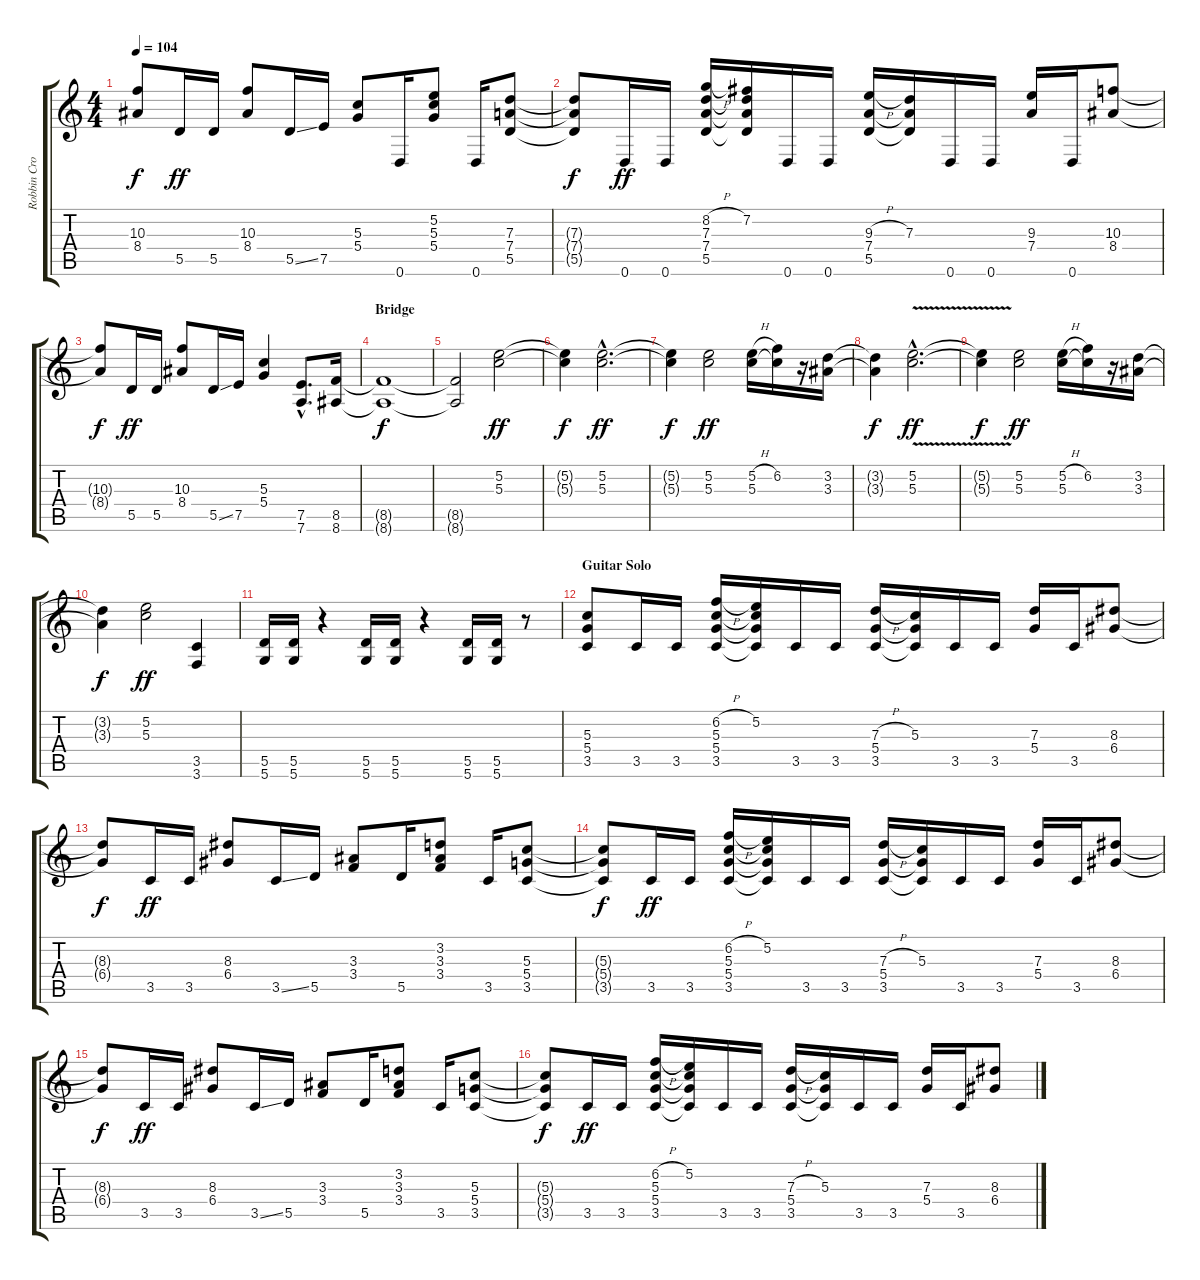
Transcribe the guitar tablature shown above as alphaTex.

\track ("Robbin Crossby - Rhythm Guitar" "Robbin Cro") {instrument distortionguitar}
\staff {score tabs}
\tuning (E4 B3 G3 D3 A2 D2) {hide}
\ts (4 4)
\tempo 104
\clef g2
\ks c
(10.3{t} 8.4{t}).8{dy f} 5.5.16{dy ff} 5.5.16 (10.3 8.4).8 5.5{ss}.16 7.5.16 (5.3 5.4).8 0.6.16 (5.2 5.3 5.4).8 0.6.16 (7.3 7.4 5.5).8 |
(7.3{t} 7.4{t} 5.5{t}).8{dy f} 0.6.16{dy ff} 0.6.16 (8.2{h} 7.3 7.4 5.5).16 (7.2 7.3{t} 7.4{t} 5.5{t}).16 0.6.16 0.6.16 (9.3{h} 7.4 5.5).16 (7.3 7.4{t} 5.5{t}).16 0.6.16 0.6.16 (9.3 7.4).16 0.6.16 (10.3 8.4).8 |
(10.3{t} 8.4{t}).8{dy f} 5.5.16{dy ff} 5.5.16 (10.3 8.4).8 5.5{ss}.16 7.5.16 (5.3 5.4).4 (7.5{hac} 7.6{hac}).8{d} (8.5 8.6).16 |
\section ("" "Bridge")
(8.5{t} 8.6{t}).1{dy f} |
(8.5{t} 8.6{t}).2 (5.2 5.3).2{dy ff} |
(5.2{t} 5.3{t}).4{dy f} (5.2{hac} 5.3{hac}).2{d dy ff} |
(5.2{t} 5.3{t}).4{dy f} (5.2 5.3).2{dy ff} (5.2{h} 5.3).16 (6.2 5.3{t}).16 r.16 (3.2 3.3).16 |
(3.2{t} 3.3{t}).4{dy f} (5.2{v hac} 5.3{v hac}).2{d dy ff} |
(5.2{t} 5.3{t}).4{dy f} (5.2 5.3).2{dy ff} (5.2{h} 5.3).16 (6.2 5.3{t}).16 r.16 (3.2 3.3).16 |
(3.2{t} 3.3{t}).4{dy f} (5.2 5.3).2{dy ff} (3.5 3.6).4 |
(5.5 5.6).16 (5.5 5.6).16 r.4 (5.5 5.6).16 (5.5 5.6).16 r.4 (5.5 5.6).16 (5.5 5.6).16 r.8 |
\section ("" "Guitar Solo")
(5.3 5.4 3.5).8 3.5.16 3.5.16 (6.2{h} 5.3 5.4 3.5).16 (5.2 5.3{t} 5.4{t} 3.5{t}).16 3.5.16 3.5.16 (7.3{h} 5.4 3.5).16 (5.3 5.4{t} 3.5{t}).16 3.5.16 3.5.16 (7.3 5.4).16 3.5.16 (8.3 6.4).8 |
(8.3{t} 6.4{t}).8{dy f} 3.5.16{dy ff} 3.5.16 (8.3 6.4).8 3.5{ss}.16 5.5.16 (3.3 3.4).8 5.5.16 (3.2 3.3 3.4).8 3.5.16 (5.3 5.4 3.5).8 |
(5.3{t} 5.4{t} 3.5{t}).8{dy f} 3.5.16{dy ff} 3.5.16 (6.2{h} 5.3 5.4 3.5).16 (5.2 5.3{t} 5.4{t} 3.5{t}).16 3.5.16 3.5.16 (7.3{h} 5.4 3.5).16 (5.3 5.4{t} 3.5{t}).16 3.5.16 3.5.16 (7.3 5.4).16 3.5.16 (8.3 6.4).8 |
(8.3{t} 6.4{t}).8{dy f} 3.5.16{dy ff} 3.5.16 (8.3 6.4).8 3.5{ss}.16 5.5.16 (3.3 3.4).8 5.5.16 (3.2 3.3 3.4).8 3.5.16 (5.3 5.4 3.5).8 |
(5.3{t} 5.4{t} 3.5{t}).8{dy f} 3.5.16{dy ff} 3.5.16 (6.2{h} 5.3 5.4 3.5).16 (5.2 5.3{t} 5.4{t} 3.5{t}).16 3.5.16 3.5.16 (7.3{h} 5.4 3.5).16 (5.3 5.4{t} 3.5{t}).16 3.5.16 3.5.16 (7.3 5.4).16 3.5.16 (8.3 6.4).8
